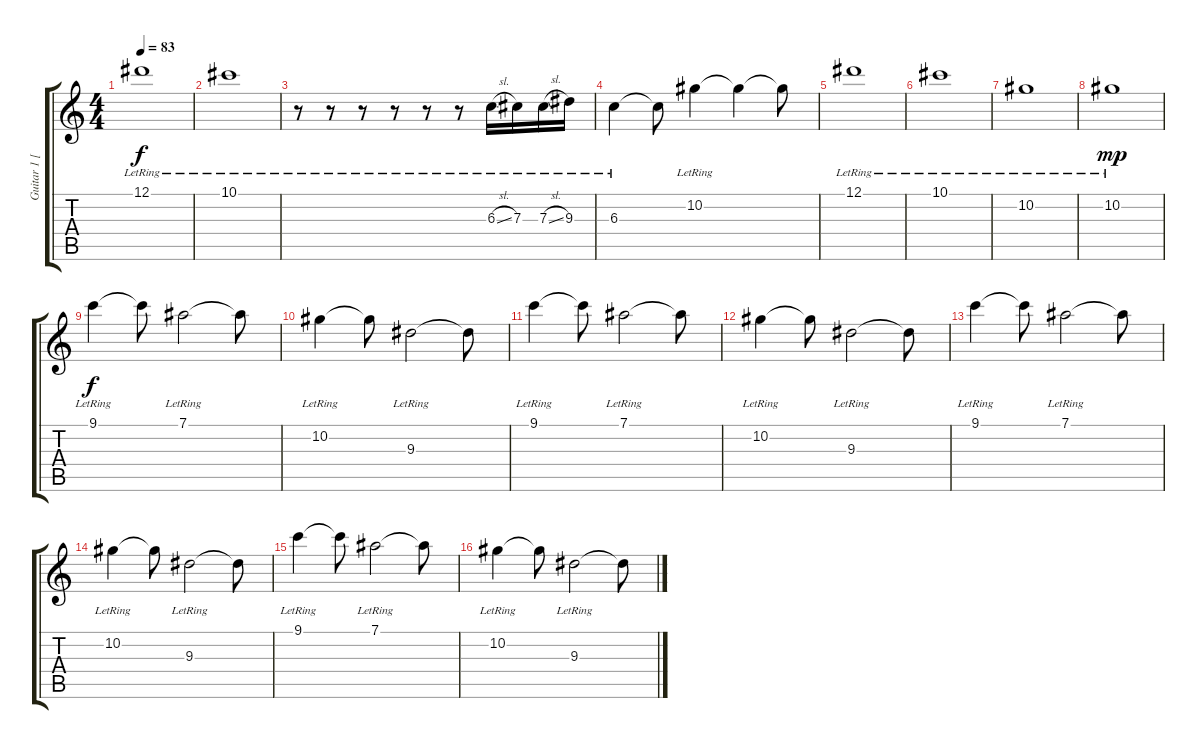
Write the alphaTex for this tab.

\track ("Guitar 1 [lead]" "Guitar 1 [") {instrument acousticguitarsteel}
\staff {score tabs}
\tuning (Eb4 Bb3 Gb3 Db3 Ab2 Eb2) {hide}
\ts (4 4)
\tempo 83
\clef g2
\ks c
12.1{lr}.1{dy f} |
10.1{lr}.1 |
r.8 r.8 r.8 r.8 r.8 r.8 6.3{sl lr}.16 7.3{lr}.16 7.3{sl lr}.16 9.3{lr}.16 |
6.3{lr}.4 6.3{t}.8 10.2{lr}.4 10.2{t}.4 10.2{t}.8 |
12.1{lr}.1 |
10.1{lr}.1 |
10.2{lr}.1 |
10.2{lr}.1{dy mp} |
9.1{lr}.4{dy f} 9.1{t}.8 7.1{lr}.2 7.1{t}.8 |
10.2{lr}.4 10.2{t}.8 9.3{lr}.2 9.3{t}.8 |
9.1{lr}.4 9.1{t}.8 7.1{lr}.2 7.1{t}.8 |
10.2{lr}.4 10.2{t}.8 9.3{lr}.2 9.3{t}.8 |
9.1{lr}.4 9.1{t}.8 7.1{lr}.2 7.1{t}.8 |
10.2{lr}.4 10.2{t}.8 9.3{lr}.2 9.3{t}.8 |
9.1{lr}.4 9.1{t}.8 7.1{lr}.2 7.1{t}.8 |
10.2{lr}.4 10.2{t}.8 9.3{lr}.2 9.3{t}.8
